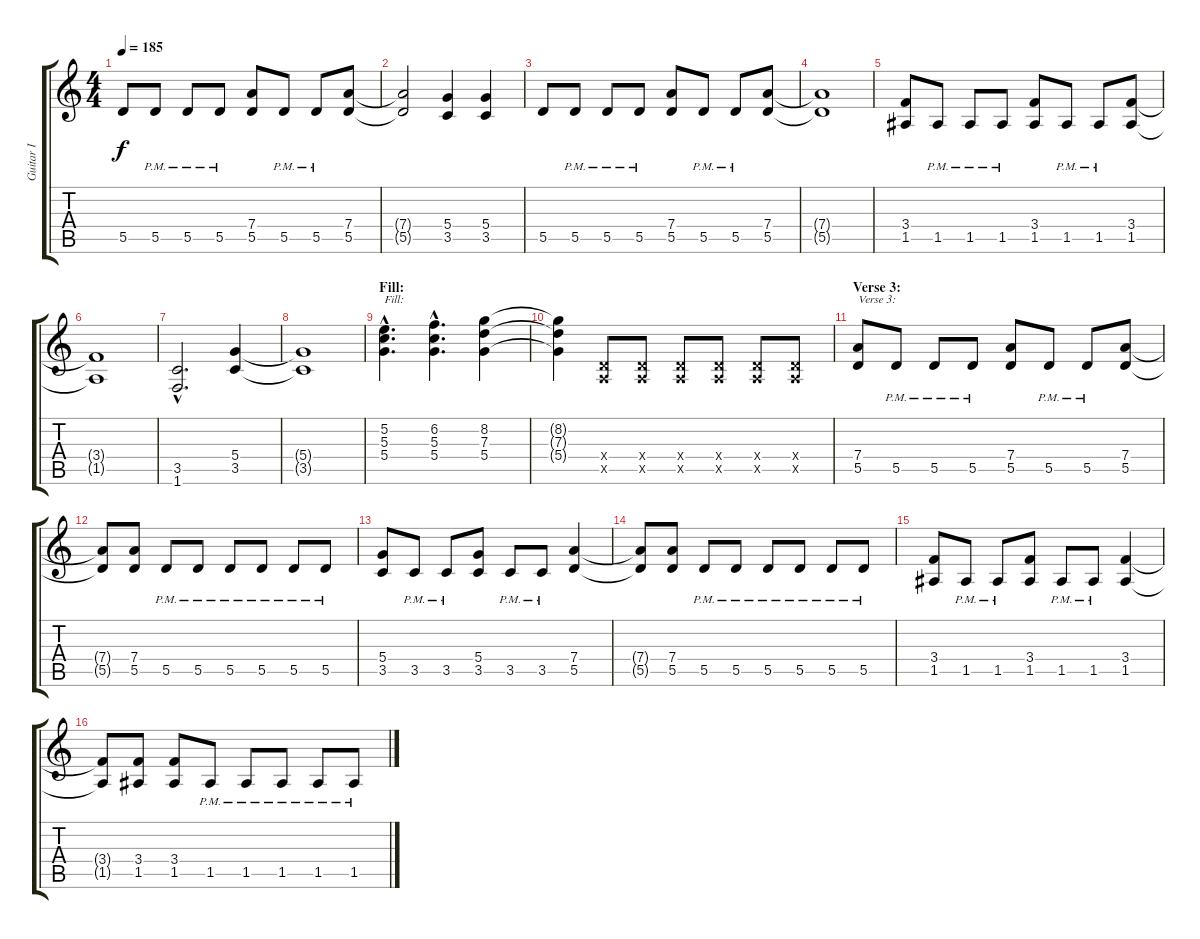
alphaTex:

\track ("Guitar I" "Guitar I") {instrument distortionguitar}
\staff {score tabs}
\tuning (E4 B3 G3 D3 A2 E2) {hide}
\ts (4 4)
\tempo 185
\clef g2
\ks c
5.5.8{dy f} 5.5{pm}.8 5.5{pm}.8 5.5{pm}.8 (7.4 5.5).8 5.5{pm}.8 5.5{pm}.8 (7.4 5.5).8 |
(7.4{t} 5.5{t}).2 (5.4 3.5).4 (5.4 3.5).4 |
5.5.8 5.5{pm}.8 5.5{pm}.8 5.5{pm}.8 (7.4 5.5).8 5.5{pm}.8 5.5{pm}.8 (7.4 5.5).8 |
(7.4{t} 5.5{t}).1 |
(3.4 1.5).8 1.5{pm}.8 1.5{pm}.8 1.5{pm}.8 (3.4 1.5).8 1.5{pm}.8 1.5{pm}.8 (3.4 1.5).8 |
(3.4{t} 1.5{t}).1 |
(3.5{hac} 1.6{hac}).2{d} (5.4 3.5).4 |
(5.4{t} 3.5{t}).1 |
\section ("" "Fill:")
(5.2{hac} 5.3{hac} 5.4{hac}).4{d txt "Fill:"} (6.2{hac} 5.3{hac} 5.4{hac}).4{d} (8.2 7.3 5.4).4 |
(8.2{t} 7.3{t} 5.4{t}).4 (0.4{x} 0.5{x}).8 (0.4{x} 0.5{x}).8 (0.4{x} 0.5{x}).8 (0.4{x} 0.5{x}).8 (0.4{x} 0.5{x}).8 (0.4{x} 0.5{x}).8 |
\section ("" "Verse 3:")
(7.4 5.5).8{txt "Verse 3:"} 5.5{pm}.8 5.5{pm}.8 5.5{pm}.8 (7.4 5.5).8 5.5{pm}.8 5.5{pm}.8 (7.4 5.5).8 |
(7.4{t} 5.5{t}).8 (7.4 5.5).8 5.5{pm}.8 5.5{pm}.8 5.5{pm}.8 5.5{pm}.8 5.5{pm}.8 5.5{pm}.8 |
(5.4 3.5).8 3.5{pm}.8 3.5{pm}.8 (5.4 3.5).8 3.5{pm}.8 3.5{pm}.8 (7.4 5.5).4 |
(7.4{t} 5.5{t}).8 (7.4 5.5).8 5.5{pm}.8 5.5{pm}.8 5.5{pm}.8 5.5{pm}.8 5.5{pm}.8 5.5{pm}.8 |
(3.4 1.5).8 1.5{pm}.8 1.5{pm}.8 (3.4 1.5).8 1.5{pm}.8 1.5{pm}.8 (3.4 1.5).4 |
(3.4{t} 1.5{t}).8 (3.4 1.5).8 (3.4 1.5).8 1.5{pm}.8 1.5{pm}.8 1.5{pm}.8 1.5{pm}.8 1.5{pm}.8
